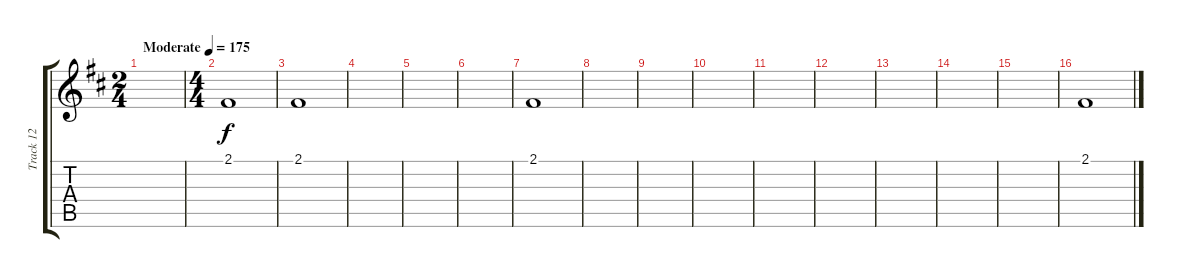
\track ("Track 12" "Track 12") {instrument reversecymbal}
\staff {score tabs}
\tuning (E4 B3 G3 D3 A2 E2) {hide}
\ts (2 4)
\tempo (175 "Moderate")
\clef g2
\ks d
|
\ts (4 4)
2.1.1 |
2.1.1 |
|
|
|
2.1.1 |
|
|
|
|
|
|
|
|
2.1.1
